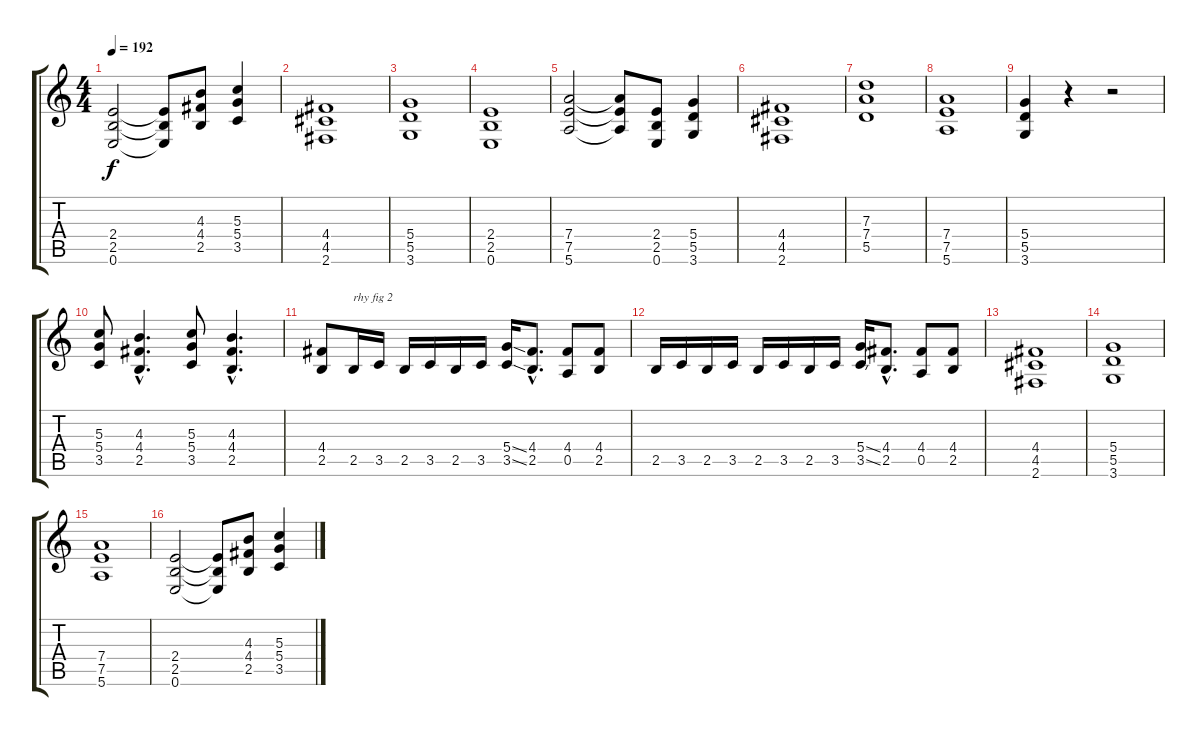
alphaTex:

\track "" {instrument distortionguitar}
\staff {score tabs}
\tuning (E4 B3 G3 D3 A2 E2) {hide}
\ts (4 4)
\tempo 192
\clef g2
\ks c
(2.4 2.5 0.6).2{dy f} (2.4{t} 2.5{t} 0.6{t}).8 (4.3 4.4 2.5).8 (5.3 5.4 3.5).4 |
(4.4 4.5 2.6).1 |
(5.4 5.5 3.6).1 |
(2.4 2.5 0.6).1 |
(7.4 7.5 5.6).2 (7.4{t} 7.5{t} 5.6{t}).8 (2.4 2.5 0.6).8 (5.4 5.5 3.6).4 |
(4.4 4.5 2.6).1 |
(7.3 7.4 5.5).1 |
(7.4 7.5 5.6).1 |
(5.4 5.5 3.6).4 r.4 r.2 |
(5.3 5.4 3.5).8 (4.3{hac} 4.4{hac} 2.5{hac}).4{d} (5.3 5.4 3.5).8 (4.3{hac} 4.4{hac} 2.5{hac}).4{d} |
(4.4 2.5).8 2.5.16{txt "rhy fig 2"} 3.5.16 2.5.16 3.5.16 2.5.16 3.5.16 (5.4{ss} 3.5{ss}).16 (4.4{hac} 2.5{hac}).8{d} (4.4 0.5).8 (4.4 2.5).8 |
2.5.16 3.5.16 2.5.16 3.5.16 2.5.16 3.5.16 2.5.16 3.5.16 (5.4{ss} 3.5{ss}).16 (4.4{hac} 2.5{hac}).8{d} (4.4 0.5).8 (4.4 2.5).8 |
(4.4 4.5 2.6).1 |
(5.4 5.5 3.6).1 |
(7.4 7.5 5.6).1 |
(2.4 2.5 0.6).2 (2.4{t} 2.5{t} 0.6{t}).8 (4.3 4.4 2.5).8 (5.3 5.4 3.5).4
